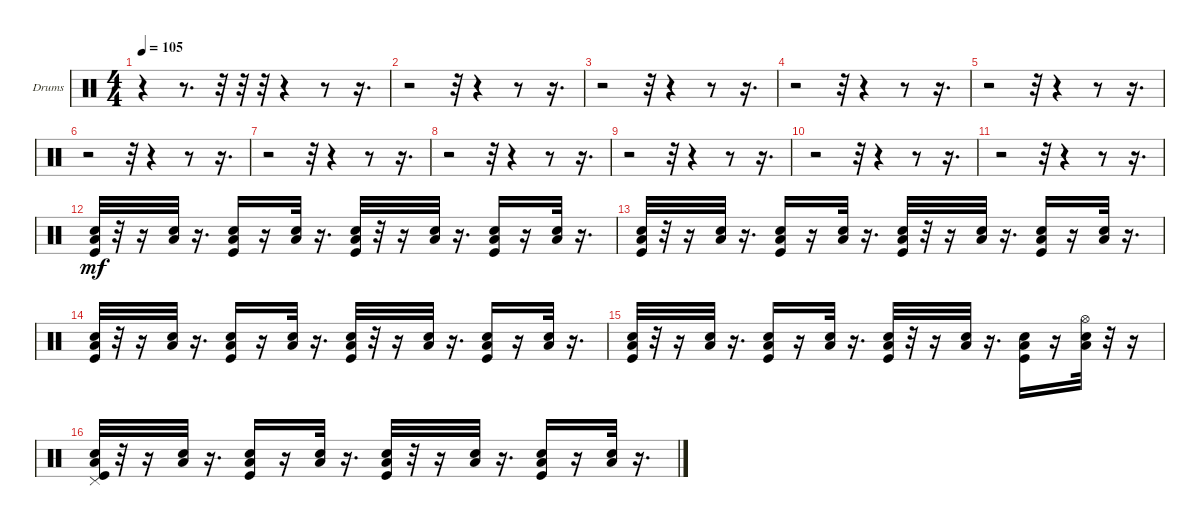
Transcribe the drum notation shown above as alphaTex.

\bracketExtendMode groupsimilarinstruments
\firstSystemTrackNameOrientation horizontal
\otherSystemsTrackNameOrientation horizontal
\track ("Rolling in the deep" "Drums") {instrument percussion}
\staff {score}
\articulation defaults
\ts (4 4)
\tempo 105
\clef neutral
\ks c
r.4{dy mf} r.8{d} r.32 r.32 r.32 r.4 r.8 r.16{d} |
r.2 r.32 r.4 r.8 r.16{d} |
r.2 r.32 r.4 r.8 r.16{d} |
r.2 r.32 r.4 r.8 r.16{d} |
r.2 r.32 r.4 r.8 r.16{d} |
r.2 r.32 r.4 r.8 r.16{d} |
r.2 r.32 r.4 r.8 r.16{d} |
r.2 r.32 r.4 r.8 r.16{d} |
r.2 r.32 r.4 r.8 r.16{d} |
r.2 r.32 r.4 r.8 r.16{d} |
r.2 r.32 r.4 r.8 r.16{d} |
("Kick (hit)" "Snare (hit) 2" "Low Tom (hit)").32 r.32 r.16 ("Snare (hit) 2" "Low Tom (hit)").32 r.16{d} ("Kick (hit)" "Snare (hit) 2" "Low Tom (hit)").16 r.16 ("Snare (hit) 2" "Low Tom (hit)").32 r.16{d} ("Kick (hit)" "Snare (hit) 2" "Low Tom (hit)").32 r.32 r.16 ("Snare (hit) 2" "Low Tom (hit)").32 r.16{d} ("Kick (hit)" "Snare (hit) 2" "Low Tom (hit)").16 r.16 ("Snare (hit) 2" "Low Tom (hit)").32 r.16{d} |
("Kick (hit)" "Snare (hit) 2" "Low Tom (hit)").32 r.32 r.16 ("Snare (hit) 2" "Low Tom (hit)").32 r.16{d} ("Kick (hit)" "Snare (hit) 2" "Low Tom (hit)").16 r.16 ("Snare (hit) 2" "Low Tom (hit)").32 r.16{d} ("Kick (hit)" "Snare (hit) 2" "Low Tom (hit)").32 r.32 r.16 ("Snare (hit) 2" "Low Tom (hit)").32 r.16{d} ("Kick (hit)" "Snare (hit) 2" "Low Tom (hit)").16 r.16 ("Snare (hit) 2" "Low Tom (hit)").32 r.16{d} |
("Kick (hit)" "Snare (hit) 2" "Low Tom (hit)").32 r.32 r.16 ("Snare (hit) 2" "Low Tom (hit)").32 r.16{d} ("Kick (hit)" "Snare (hit) 2" "Low Tom (hit)").16 r.16 ("Snare (hit) 2" "Low Tom (hit)").32 r.16{d} ("Kick (hit)" "Snare (hit) 2" "Low Tom (hit)").32 r.32 r.16 ("Snare (hit) 2" "Low Tom (hit)").32 r.16{d} ("Kick (hit)" "Snare (hit) 2" "Low Tom (hit)").16 r.16 ("Snare (hit) 2" "Low Tom (hit)").32 r.16{d} |
("Kick (hit)" "Snare (hit) 2" "Low Tom (hit)").32 r.32 r.16 ("Snare (hit) 2" "Low Tom (hit)").32 r.16{d} ("Kick (hit)" "Snare (hit) 2" "Low Tom (hit)").16 r.16 ("Snare (hit) 2" "Low Tom (hit)").32 r.16{d} ("Kick (hit)" "Snare (hit) 2" "Low Tom (hit)").32 r.32 r.16 ("Snare (hit) 2" "Low Tom (hit)").32 r.16{d} ("Kick (hit)" "Snare (hit) 2" "Low Tom (hit)").16 r.16 ("Snare (hit) 2" "Low Tom (hit)" "Hi-Hat (open)").32 r.32 r.16 |
("Kick (hit)" "Snare (hit) 2" "Low Tom (hit)" "Pedal Hi-Hat (hit)").32 r.32 r.16 ("Snare (hit) 2" "Low Tom (hit)").32 r.16{d} ("Kick (hit)" "Snare (hit) 2" "Low Tom (hit)").16 r.16 ("Snare (hit) 2" "Low Tom (hit)").32 r.16{d} ("Kick (hit)" "Snare (hit) 2" "Low Tom (hit)").32 r.32 r.16 ("Snare (hit) 2" "Low Tom (hit)").32 r.16{d} ("Kick (hit)" "Snare (hit) 2" "Low Tom (hit)").16 r.16 ("Snare (hit) 2" "Low Tom (hit)").32 r.16{d}
